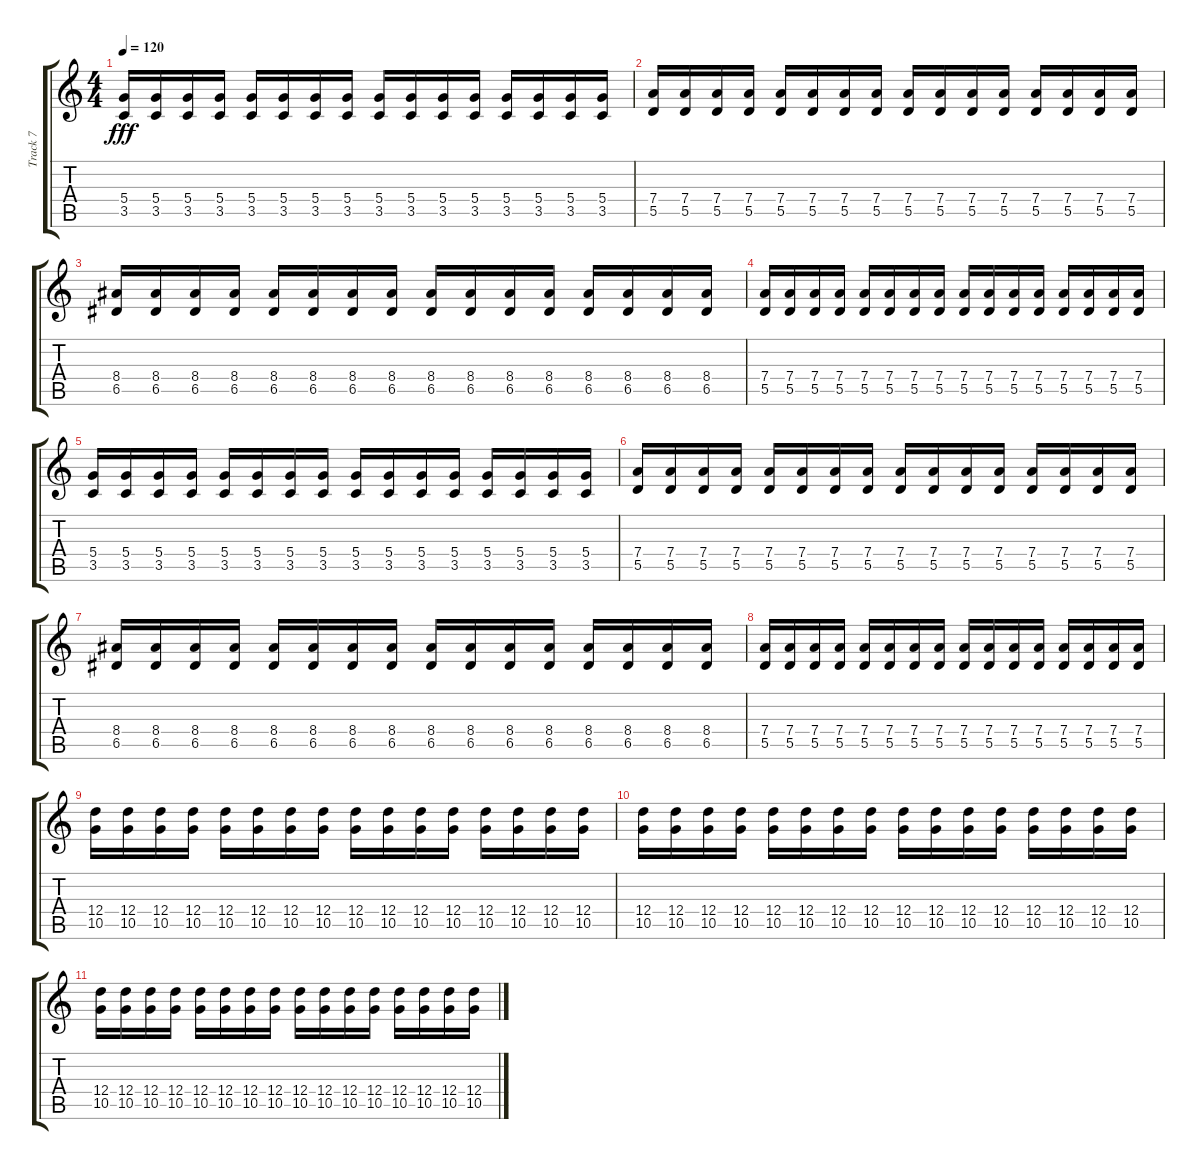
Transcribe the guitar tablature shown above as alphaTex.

\track ("Track 7" "Track 7") {instrument distortionguitar}
\staff {score tabs}
\tuning (E4 B3 G3 D3 A2 E2) {hide}
\ts (4 4)
\tempo 120
\clef g2
\ks c
(5.4 3.5).16{dy fff} (5.4 3.5).16 (5.4 3.5).16 (5.4 3.5).16 (5.4 3.5).16 (5.4 3.5).16 (5.4 3.5).16 (5.4 3.5).16 (5.4 3.5).16 (5.4 3.5).16 (5.4 3.5).16 (5.4 3.5).16 (5.4 3.5).16 (5.4 3.5).16 (5.4 3.5).16 (5.4 3.5).16 |
(7.4 5.5).16 (7.4 5.5).16 (7.4 5.5).16 (7.4 5.5).16 (7.4 5.5).16 (7.4 5.5).16 (7.4 5.5).16 (7.4 5.5).16 (7.4 5.5).16 (7.4 5.5).16 (7.4 5.5).16 (7.4 5.5).16 (7.4 5.5).16 (7.4 5.5).16 (7.4 5.5).16 (7.4 5.5).16 |
(8.4 6.5).16 (8.4 6.5).16 (8.4 6.5).16 (8.4 6.5).16 (8.4 6.5).16 (8.4 6.5).16 (8.4 6.5).16 (8.4 6.5).16 (8.4 6.5).16 (8.4 6.5).16 (8.4 6.5).16 (8.4 6.5).16 (8.4 6.5).16 (8.4 6.5).16 (8.4 6.5).16 (8.4 6.5).16 |
(7.4 5.5).16 (7.4 5.5).16 (7.4 5.5).16 (7.4 5.5).16 (7.4 5.5).16 (7.4 5.5).16 (7.4 5.5).16 (7.4 5.5).16 (7.4 5.5).16 (7.4 5.5).16 (7.4 5.5).16 (7.4 5.5).16 (7.4 5.5).16 (7.4 5.5).16 (7.4 5.5).16 (7.4 5.5).16 |
(5.4 3.5).16 (5.4 3.5).16 (5.4 3.5).16 (5.4 3.5).16 (5.4 3.5).16 (5.4 3.5).16 (5.4 3.5).16 (5.4 3.5).16 (5.4 3.5).16 (5.4 3.5).16 (5.4 3.5).16 (5.4 3.5).16 (5.4 3.5).16 (5.4 3.5).16 (5.4 3.5).16 (5.4 3.5).16 |
(7.4 5.5).16 (7.4 5.5).16 (7.4 5.5).16 (7.4 5.5).16 (7.4 5.5).16 (7.4 5.5).16 (7.4 5.5).16 (7.4 5.5).16 (7.4 5.5).16 (7.4 5.5).16 (7.4 5.5).16 (7.4 5.5).16 (7.4 5.5).16 (7.4 5.5).16 (7.4 5.5).16 (7.4 5.5).16 |
(8.4 6.5).16 (8.4 6.5).16 (8.4 6.5).16 (8.4 6.5).16 (8.4 6.5).16 (8.4 6.5).16 (8.4 6.5).16 (8.4 6.5).16 (8.4 6.5).16 (8.4 6.5).16 (8.4 6.5).16 (8.4 6.5).16 (8.4 6.5).16 (8.4 6.5).16 (8.4 6.5).16 (8.4 6.5).16 |
(7.4 5.5).16 (7.4 5.5).16 (7.4 5.5).16 (7.4 5.5).16 (7.4 5.5).16 (7.4 5.5).16 (7.4 5.5).16 (7.4 5.5).16 (7.4 5.5).16 (7.4 5.5).16 (7.4 5.5).16 (7.4 5.5).16 (7.4 5.5).16 (7.4 5.5).16 (7.4 5.5).16 (7.4 5.5).16 |
(12.4 10.5).16 (12.4 10.5).16 (12.4 10.5).16 (12.4 10.5).16 (12.4 10.5).16 (12.4 10.5).16 (12.4 10.5).16 (12.4 10.5).16 (12.4 10.5).16 (12.4 10.5).16 (12.4 10.5).16 (12.4 10.5).16 (12.4 10.5).16 (12.4 10.5).16 (12.4 10.5).16 (12.4 10.5).16 |
(12.4 10.5).16 (12.4 10.5).16 (12.4 10.5).16 (12.4 10.5).16 (12.4 10.5).16 (12.4 10.5).16 (12.4 10.5).16 (12.4 10.5).16 (12.4 10.5).16 (12.4 10.5).16 (12.4 10.5).16 (12.4 10.5).16 (12.4 10.5).16 (12.4 10.5).16 (12.4 10.5).16 (12.4 10.5).16 |
(12.4 10.5).16 (12.4 10.5).16 (12.4 10.5).16 (12.4 10.5).16 (12.4 10.5).16 (12.4 10.5).16 (12.4 10.5).16 (12.4 10.5).16 (12.4 10.5).16 (12.4 10.5).16 (12.4 10.5).16 (12.4 10.5).16 (12.4 10.5).16 (12.4 10.5).16 (12.4 10.5).16 (12.4 10.5).16
